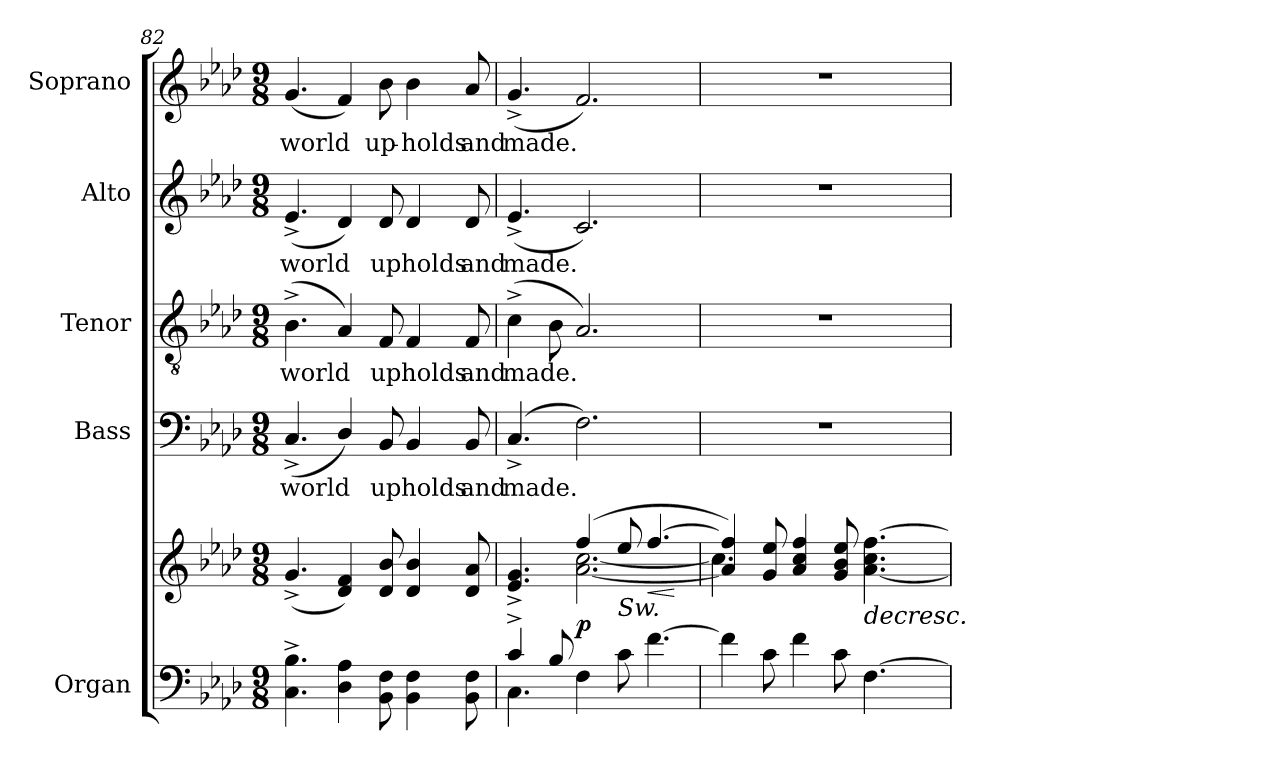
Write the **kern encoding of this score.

**kern	**kern	**dynam	**kern	**text	**kern	**text	**kern	**text	**kern	**text
*part5	*part5	*part5	*part4	*part4	*part3	*part3	*part2	*part2	*part1	*part1
*staff6	*staff5	*staff5/6	*staff4	*staff4	*staff3	*staff3	*staff2	*staff2	*staff1	*staff1
*I"Organ	*	*	*I"Bass	*	*I"Tenor	*	*I"Alto	*	*I"Soprano	*
*I'Org.	*	*	*I'B.	*	*I'T.	*	*I'A.	*	*I'S.	*
!!LO:LB:g=z
*clefF4	*clefG2	*	*clefF4	*	*clefGv2	*	*clefG2	*	*clefG2	*
*	*	*	*	*	*ITrd7c12	*	*	*	*	*
*k[b-e-a-d-]	*k[b-e-a-d-]	*	*k[b-e-a-d-]	*	*k[b-e-a-d-]	*	*k[b-e-a-d-]	*	*k[b-e-a-d-]	*
*A-:	*A-:	*	*A-:	*	*A-:	*	*A-:	*	*A-:	*
*M9/8	*M9/8	*	*M9/8	*	*M9/8	*	*M9/8	*	*M9/8	*
=82	=82	=82	=82	=82	=82	=82	=82	=82	=82	=82
!	!	!	!	!LO:LY:b:color=#000000	!	!	!	!	!	!
!	!	!	!	!	!	!LO:LY:b:color=#000000	!	!	!	!
!	!	!	!	!	!	!	!	!LO:LY:b:color=#000000	!	!
!	!	!	!	!	!	!	!	!	!	!LO:LY:b:color=#000000
4.Ci\^ 4.B-i^	(4.g^i/	.	(4.C^i/	world	(4.BB-^i\	world	(4.e-^i/	world	(4.gi/	world
4D-i\ 4A-i	4d-i/ 4fi)	.	4D-i/)	.	4AA-i/)	.	4d-i/)	.	4fi/)	.
!	!	!	!	!LO:LY:b:color=#000000	!	!	!	!	!	!
!	!	!	!	!	!	!LO:LY:b:color=#000000	!	!	!	!
!	!	!	!	!	!	!	!	!LO:LY:b:color=#000000	!	!
!	!	!	!	!	!	!	!	!	!	!LO:LY:b:color=#000000
8BB-i\ 8Fi	8d-i/ 8b-i	.	8BB-i/	up	8FFi/	up	8d-i/	up	8b-i\	up-
!	!	!	!	!LO:LY:b:color=#000000	!	!	!	!	!	!
!	!	!	!	!	!	!LO:LY:b:color=#000000	!	!	!	!
!	!	!	!	!	!	!	!	!LO:LY:b:color=#000000	!	!
!	!	!	!	!	!	!	!	!	!	!LO:LY:b:color=#000000
4BB-i\ 4Fi	4d-i/ 4b-i	.	4BB-i/	holds	4FFi/	holds	4d-i/	holds	4b-i\	-holds
!	!	!	!	!LO:LY:b:color=#000000	!	!	!	!	!	!
!	!	!	!	!	!	!LO:LY:b:color=#000000	!	!	!	!
!	!	!	!	!	!	!	!	!LO:LY:b:color=#000000	!	!
!	!	!	!	!	!	!	!	!	!	!LO:LY:b:color=#000000
8BB-i\ 8Fi	8d-i/ 8a-i	.	8BB-i/	and	8FFi/	and	8d-i/	and	8a-i/	and
=83	=83	=83	=83	=83	=83	=83	=83	=83	=83	=83
*^	*^	*	*	*	*	*	*	*	*	*
!	!	!	!	!	!	!LO:LY:b:color=#000000	!	!	!	!	!	!
!	!	!	!	!	!	!	!	!LO:LY:b:color=#000000	!	!	!	!
!	!	!	!	!	!	!	!	!	!	!LO:LY:b:color=#000000	!	!
!	!	!	!	!	!	!	!	!	!	!	!	!LO:LY:b:color=#000000
4c^i/	4.Ci\	4.e-i/^ 4.gi^	4.ryy	.	(4.C^i/	made.	(4C^i\	made.	(4.e-^i/	made.	(4.g^i/	made.
8B-i/	.	.	.	.	.	.	8BB-i\	.	.	.	.	.
2.ryy	4Fi\	(4ffi/	[<2.a-i\ [<2.cci	p	2.Fi\)	.	2.AA-i/)	.	2.ci/)	.	2.fi/)	.
!	!	!LO:TX:b:i:t=Sw.	!	!	!	!	!	!	!	!	!	!
.	8ci\	8ee-i/	.	.	.	.	.	.	.	.	.	.
!	!	!	!	!LO:HP:b	!	!	!	!	!	!	!	!
.	[>4.fi\	[>4.ffi/	.	<	.	.	.	.	.	.	.	.
*v	*v	*	*	*	*	*	*	*	*	*	*	*
*	*v	*v	*	*	*	*	*	*	*	*	*
.	.	[	.	.	.	.	.	.	.	.
=84	=84	=84	=84	=84	=84	=84	=84	=84	=84	=84
*	*^	*	*	*	*	*	*	*	*	*
!	!	!	!	!LO:N:vis=1	!	!LO:N:vis=1	!	!LO:N:vis=1	!	!LO:N:vis=1	!
4fi\]	4a-i/] 4ffi])	4.cci\]	.	8%9r	.	8%9r	.	8%9r	.	8%9r	.
8ci\	8gi/ 8ee-i	.	.	.	.	.	.	.	.	.	.
4fi\	4a-i/ 4cci 4ffi	2.ryy	]	.	.	.	.	.	.	.	.
8ci\	8gi/ 8b-i 8ee-i	.	.	.	.	.	.	.	.	.	.
!	!	!	!LO:HP:b	!	!	!	!	!	!	!	!
[>4.Fi\	[<4.a-i\ 4.cci [>4.ffi	.	>	.	.	.	.	.	.	.	.
*	*v	*v	*	*	*	*	*	*	*	*	*
=	=	=	=	=	=	=	=	=	=	=
*-	*-	*-	*-	*-	*-	*-	*-	*-	*-	*-
